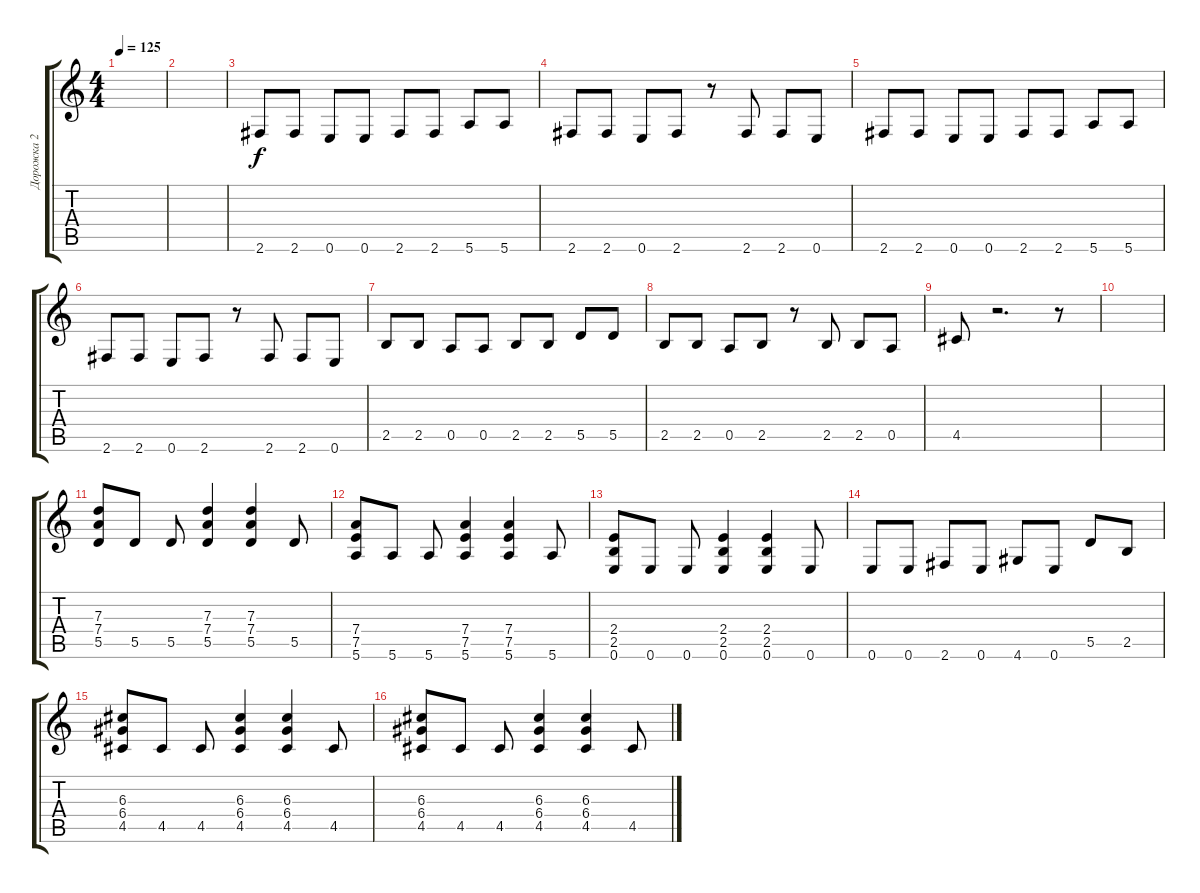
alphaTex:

\track ("Дорожка 2" "Дорожка 2") {instrument distortionguitar}
\staff {score tabs}
\tuning (E4 B3 G3 D3 A2 E2) {hide}
\ts (4 4)
\tempo 125
\clef g2
\ks c
|
|
2.6.8 2.6.8 0.6.8 0.6.8 2.6.8 2.6.8 5.6.8 5.6.8 |
2.6.8 2.6.8 0.6.8 2.6.8 r.8 2.6.8 2.6.8 0.6.8 |
2.6.8 2.6.8 0.6.8 0.6.8 2.6.8 2.6.8 5.6.8 5.6.8 |
2.6.8 2.6.8 0.6.8 2.6.8 r.8 2.6.8 2.6.8 0.6.8 |
2.5.8 2.5.8 0.5.8 0.5.8 2.5.8 2.5.8 5.5.8 5.5.8 |
2.5.8 2.5.8 0.5.8 2.5.8 r.8 2.5.8 2.5.8 0.5.8 |
4.5.8 r.2{d} r.8 |
|
(7.3 7.4 5.5).8 5.5.8 5.5.8 (7.3 7.4 5.5).4 (7.3 7.4 5.5).4 5.5.8 |
(7.4 7.5 5.6).8 5.6.8 5.6.8 (7.4 7.5 5.6).4 (7.4 7.5 5.6).4 5.6.8 |
(2.4 2.5 0.6).8 0.6.8 0.6.8 (2.4 2.5 0.6).4 (2.4 2.5 0.6).4 0.6.8 |
0.6.8 0.6.8 2.6.8 0.6.8 4.6.8 0.6.8 5.5.8 2.5.8 |
(6.3 6.4 4.5).8 4.5.8 4.5.8 (6.3 6.4 4.5).4 (6.3 6.4 4.5).4 4.5.8 |
(6.3 6.4 4.5).8 4.5.8 4.5.8 (6.3 6.4 4.5).4 (6.3 6.4 4.5).4 4.5.8
